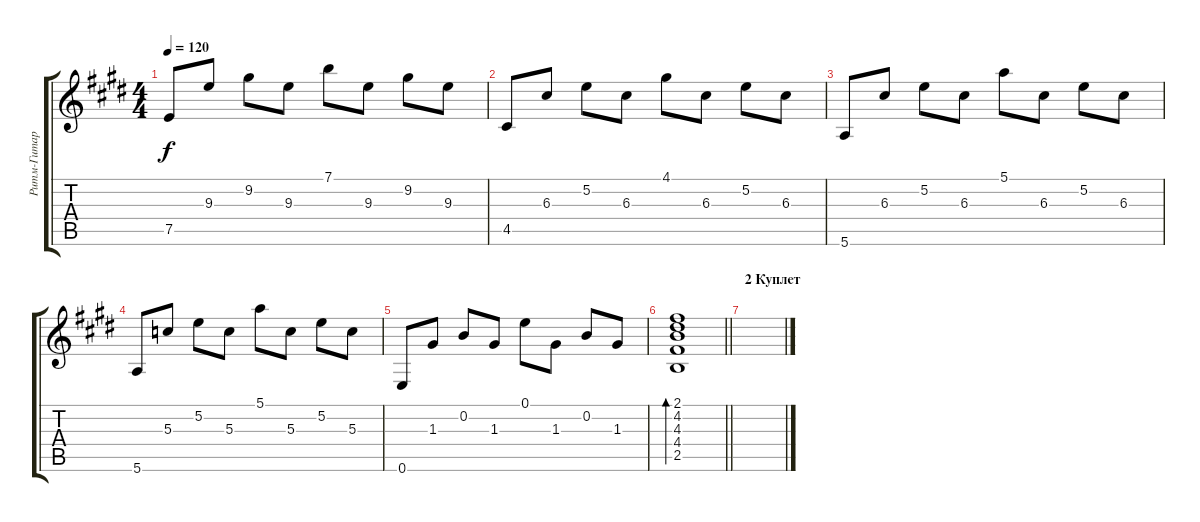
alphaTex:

\track ("Ритм-Гитара (Перебор)" "Ритм-Гитар") {instrument acousticguitarsteel}
\staff {score tabs}
\tuning (E4 B3 G3 D3 A2 E2) {hide}
\ts (4 4)
\tempo 120
\clef g2
\ks e
7.5.8{dy f} 9.3.8 9.2.8 9.3.8 7.1.8 9.3.8 9.2.8 9.3.8 |
4.5.8 6.3.8 5.2.8 6.3.8 4.1.8 6.3.8 5.2.8 6.3.8 |
5.6.8 6.3.8 5.2.8 6.3.8 5.1.8 6.3.8 5.2.8 6.3.8 |
5.6.8 5.3.8 5.2.8 5.3.8 5.1.8 5.3.8 5.2.8 5.3.8 |
0.6.8 1.3.8 0.2.8 1.3.8 0.1.8 1.3.8 0.2.8 1.3.8 |
\barLineRight lightlight
(2.1 4.2 4.3 4.4 2.5).1{bd 480} |
\section ("" "2 Куплет")
